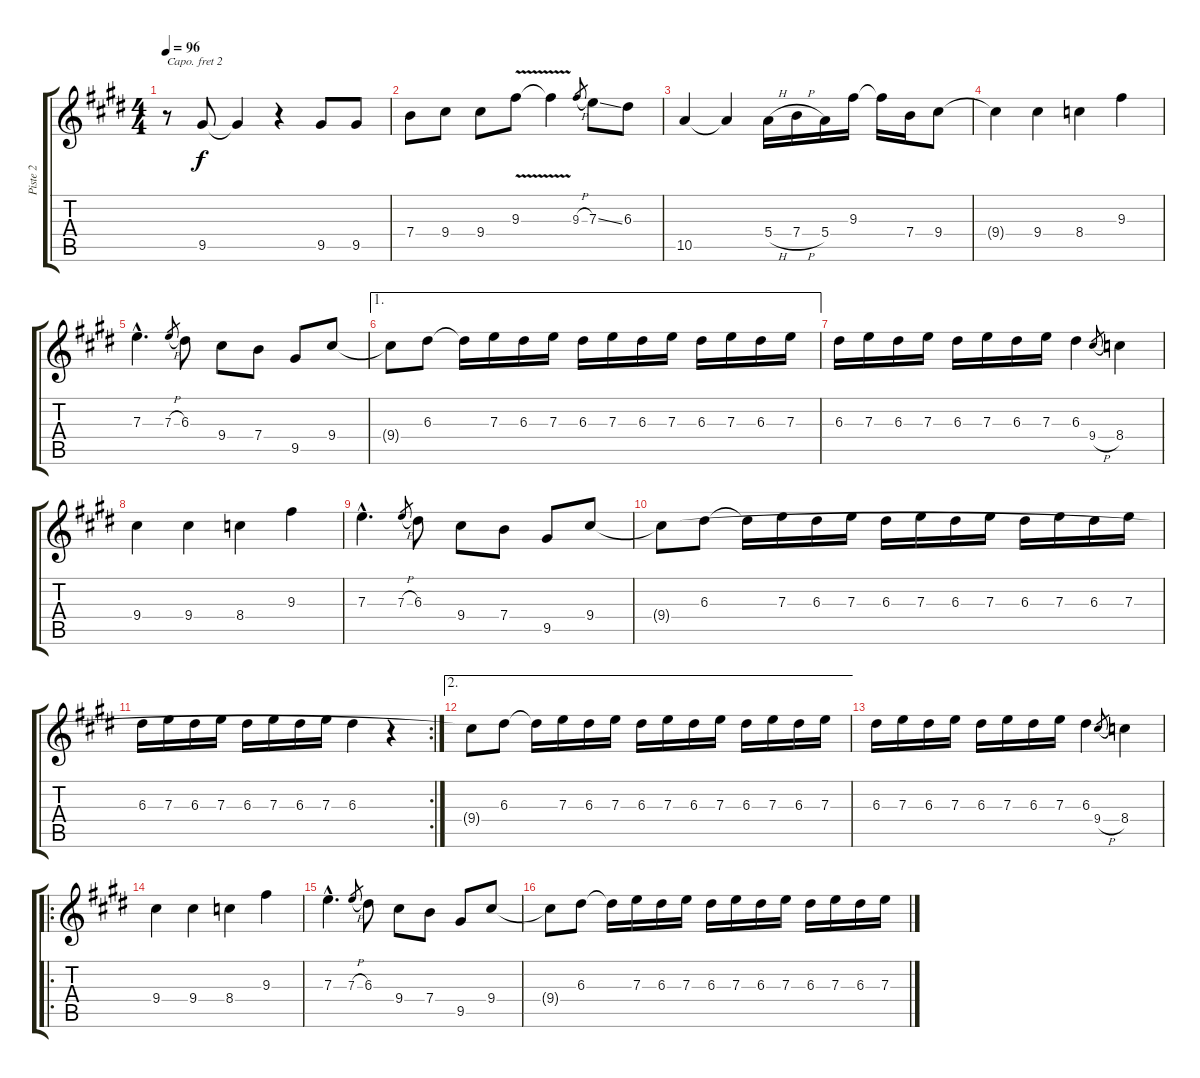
\track ("Piste 2" "Piste 2") {instrument acousticguitarsteel}
\staff {score tabs}
\capo 2
\tuning (E4 B3 G3 D3 A2 E2) {hide}
\ts (4 4)
\tempo 96
\clef g2
\ks e
r.8{dy f} 9.5.8 9.5{t}.4 r.4 9.5.8 9.5.8 |
7.4.8 9.4.8 9.4.8 9.3{v}.8 9.3{t}.4 9.3{h}.8{gr} 7.3{ss}.8 6.3.8 |
10.5.4 10.5{t}.4 5.4{h}.16 7.4{h}.16 5.4.16 9.3.16 9.3{t}.16 7.4.16 9.4.8 |
9.4{t}.4 9.4.4 8.4.4 9.3.4 |
7.3{hac}.4{d} 7.3{h}.8{gr} 6.3.8 9.4.8 7.4.8 9.5.8 9.4.8 |
\ae 1
9.4{t}.8 6.3.8 6.3{t}.16 7.3.16 6.3.16 7.3.16 6.3.16 7.3.16 6.3.16 7.3.16 6.3.16 7.3.16 6.3.16 7.3.16 |
6.3.16 7.3.16 6.3.16 7.3.16 6.3.16 7.3.16 6.3.16 7.3.16 6.3.4 9.4{h}.8{gr} 8.4.4 |
9.4.4 9.4.4 8.4.4 9.3.4 |
7.3{hac}.4{d} 7.3{h}.8{gr} 6.3.8 9.4.8 7.4.8 9.5.8 9.4.8 |
9.4{t}.8 6.3.8 6.3{t}.16 7.3.16 6.3.16 7.3.16 6.3.16 7.3.16 6.3.16 7.3.16 6.3.16 7.3.16 6.3.16 7.3.16 |
\rc 2
6.3.16 7.3.16 6.3.16 7.3.16 6.3.16 7.3.16 6.3.16 7.3.16 6.3.4 r.4 |
\ae 2
9.4{t}.8 6.3.8 6.3{t}.16 7.3.16 6.3.16 7.3.16 6.3.16 7.3.16 6.3.16 7.3.16 6.3.16 7.3.16 6.3.16 7.3.16 |
6.3.16 7.3.16 6.3.16 7.3.16 6.3.16 7.3.16 6.3.16 7.3.16 6.3.4 9.4{h}.8{gr} 8.4.4 |
\ro
9.4.4 9.4.4 8.4.4 9.3.4 |
7.3{hac}.4{d} 7.3{h}.8{gr} 6.3.8 9.4.8 7.4.8 9.5.8 9.4.8 |
9.4{t}.8 6.3.8 6.3{t}.16 7.3.16 6.3.16 7.3.16 6.3.16 7.3.16 6.3.16 7.3.16 6.3.16 7.3.16 6.3.16 7.3.16
